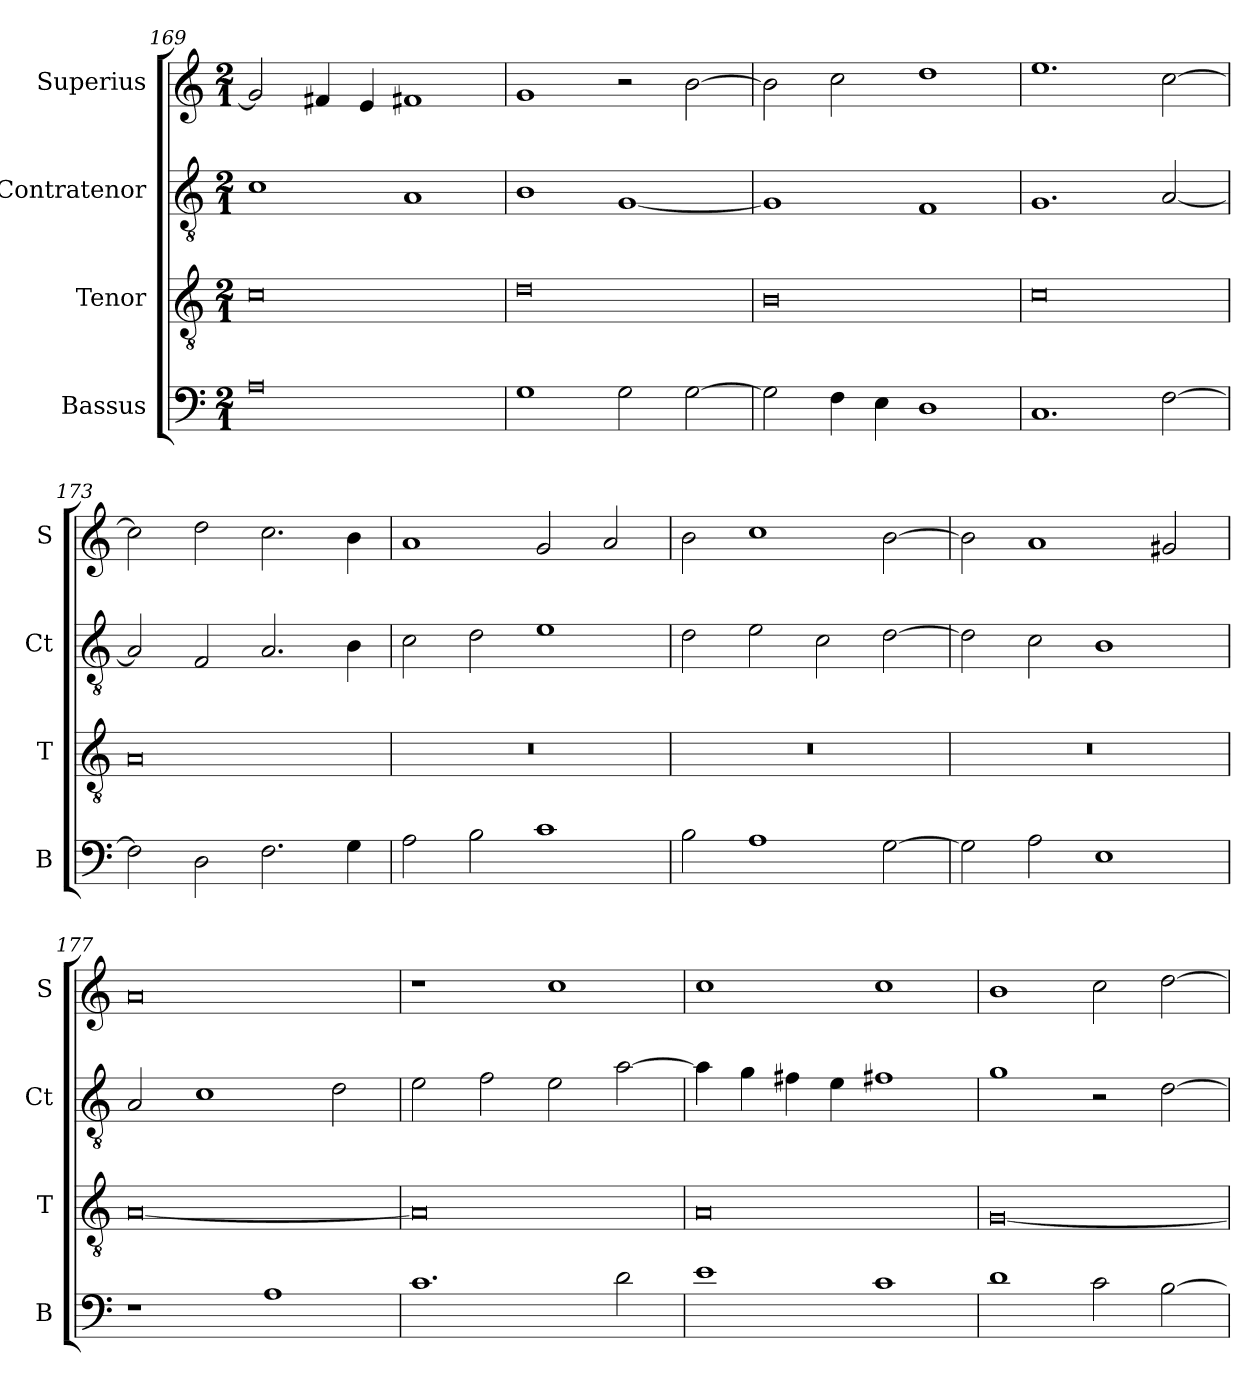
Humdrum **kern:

**kern	**kern	**kern	**kern
*part4	*part3	*part2	*part1
*staff4	*staff3	*staff2	*staff1
*I"Bassus	*I"Tenor	*I"Contratenor	*I"Superius
*I'B	*I'T	*I'Ct	*I'S
*clefF4	*clefGv2	*clefGv2	*clefG2
*k[]	*k[]	*k[]	*k[]
*M2/1	*M2/1	*M2/1	*M2/1
=169	=169	=169	=169
0A	0c	1c	2g/]
.	.	.	4f#X/
.	.	.	4e/
.	.	1A	1f#X
=170	=170	=170	=170
1G	0d	1B	1g
2G\	.	[1G	2r
[2G\	.	.	[2b\
=171	=171	=171	=171
2G\]	0B	1G]	2b\]
4F\	.	.	2cc\
4E\	.	.	.
1D	.	1F	1dd
=172	=172	=172	=172
1.C	0c	1.G	1.ee
[2F\	.	[2A/	[2cc\
=173	=173	=173	=173
2F\]	0A	2A/]	2cc\]
2D\	.	2F/	2dd\
2.F\	.	2.A/	2.cc\
4G\	.	4B\	4b\
=174	=174	=174	=174
2A\	0r	2c\	1a
2B\	.	2d\	.
1c	.	1e	2g/
.	.	.	2a/
=175	=175	=175	=175
2B\	0r	2d\	2b\
1A	.	2e\	1cc
.	.	2c\	.
[2G\	.	[2d\	[2b\
=176	=176	=176	=176
2G\]	0r	2d\]	2b\]
2A\	.	2c\	1a
1E	.	1B	.
.	.	.	2g#X/
=177	=177	=177	=177
1r	[0A	2A/	0a
.	.	1c	.
1A	.	.	.
.	.	2d\	.
=178	=178	=178	=178
1.c	0A]	2e\	1r
.	.	2f\	.
.	.	2e\	1cc
2d\	.	[2a\	.
=179	=179	=179	=179
1e	0A	4a\]	1cc
.	.	4g\	.
.	.	4f#X\	.
.	.	4e\	.
1c	.	1f#X	1cc
=180	=180	=180	=180
1d	[0G	1g	1b
2c\	.	2r	2cc\
[2B\	.	[2d\	[2dd\
=	=	=	=
*-	*-	*-	*-
